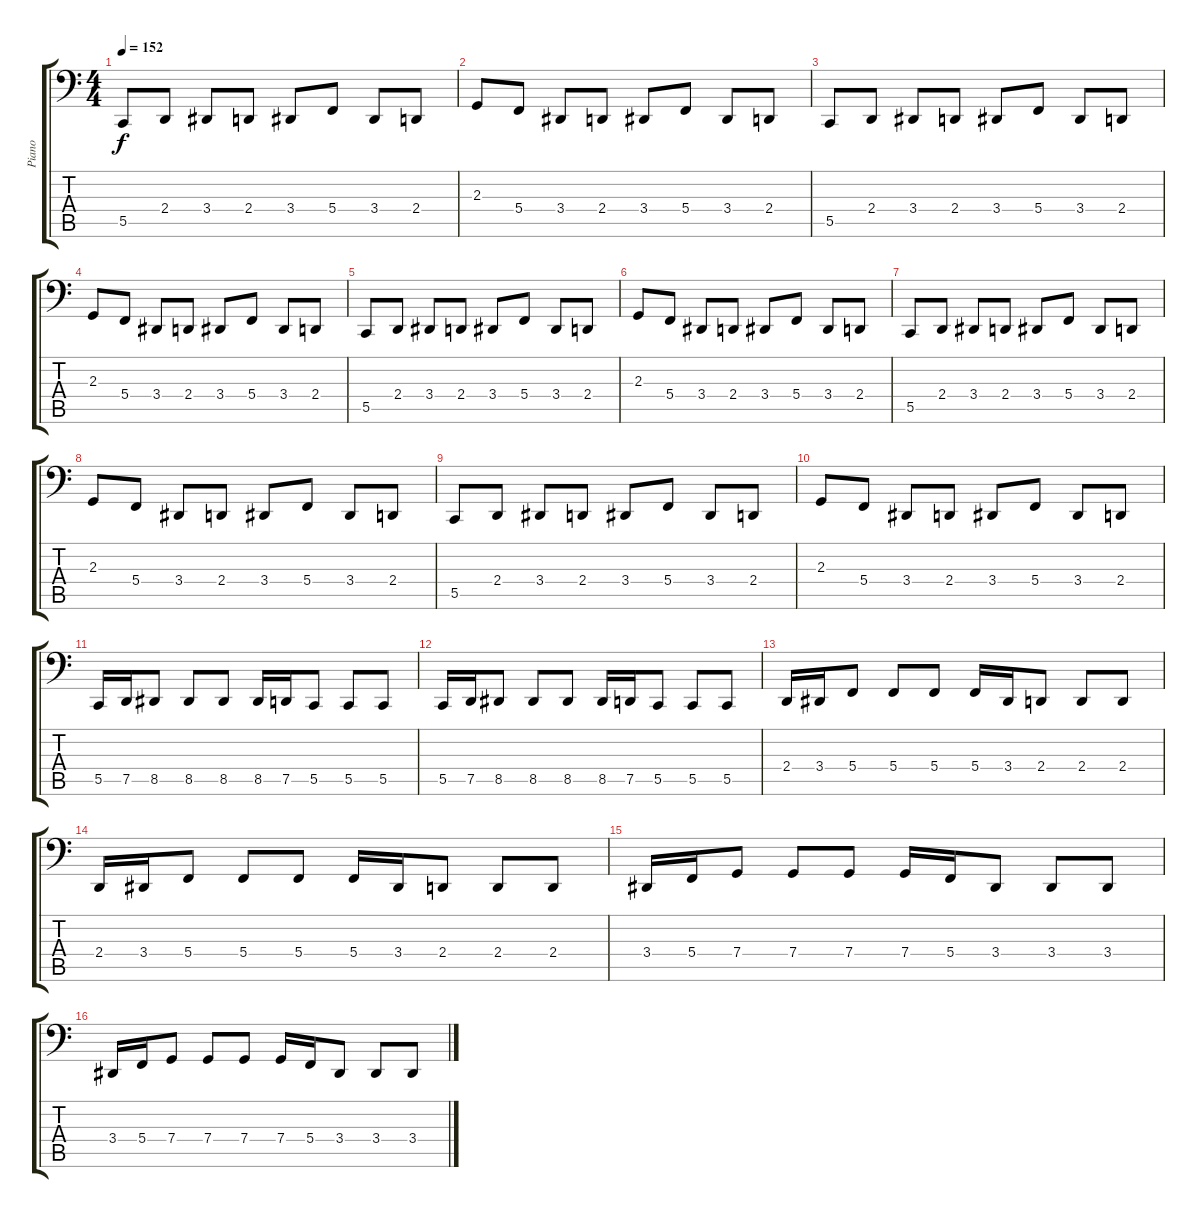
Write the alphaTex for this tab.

\track ("Piano" "Piano") {instrument electricgrandpiano}
\staff {score tabs}
\tuning (D3 A2 F2 C2 G1 D1) {hide}
\ts (4 4)
\tempo 152
\clef f4
\ks c
5.5.8{dy f} 2.4.8 3.4.8 2.4.8 3.4.8 5.4.8 3.4.8 2.4.8 |
2.3.8 5.4.8 3.4.8 2.4.8 3.4.8 5.4.8 3.4.8 2.4.8 |
5.5.8 2.4.8 3.4.8 2.4.8 3.4.8 5.4.8 3.4.8 2.4.8 |
2.3.8 5.4.8 3.4.8 2.4.8 3.4.8 5.4.8 3.4.8 2.4.8 |
5.5.8 2.4.8 3.4.8 2.4.8 3.4.8 5.4.8 3.4.8 2.4.8 |
2.3.8 5.4.8 3.4.8 2.4.8 3.4.8 5.4.8 3.4.8 2.4.8 |
5.5.8 2.4.8 3.4.8 2.4.8 3.4.8 5.4.8 3.4.8 2.4.8 |
2.3.8 5.4.8 3.4.8 2.4.8 3.4.8 5.4.8 3.4.8 2.4.8 |
5.5.8 2.4.8 3.4.8 2.4.8 3.4.8 5.4.8 3.4.8 2.4.8 |
2.3.8 5.4.8 3.4.8 2.4.8 3.4.8 5.4.8 3.4.8 2.4.8 |
5.5.16 7.5.16 8.5.8 8.5.8 8.5.8 8.5.16 7.5.16 5.5.8 5.5.8 5.5.8 |
5.5.16 7.5.16 8.5.8 8.5.8 8.5.8 8.5.16 7.5.16 5.5.8 5.5.8 5.5.8 |
2.4.16 3.4.16 5.4.8 5.4.8 5.4.8 5.4.16 3.4.16 2.4.8 2.4.8 2.4.8 |
2.4.16 3.4.16 5.4.8 5.4.8 5.4.8 5.4.16 3.4.16 2.4.8 2.4.8 2.4.8 |
3.4.16 5.4.16 7.4.8 7.4.8 7.4.8 7.4.16 5.4.16 3.4.8 3.4.8 3.4.8 |
3.4.16 5.4.16 7.4.8 7.4.8 7.4.8 7.4.16 5.4.16 3.4.8 3.4.8 3.4.8
